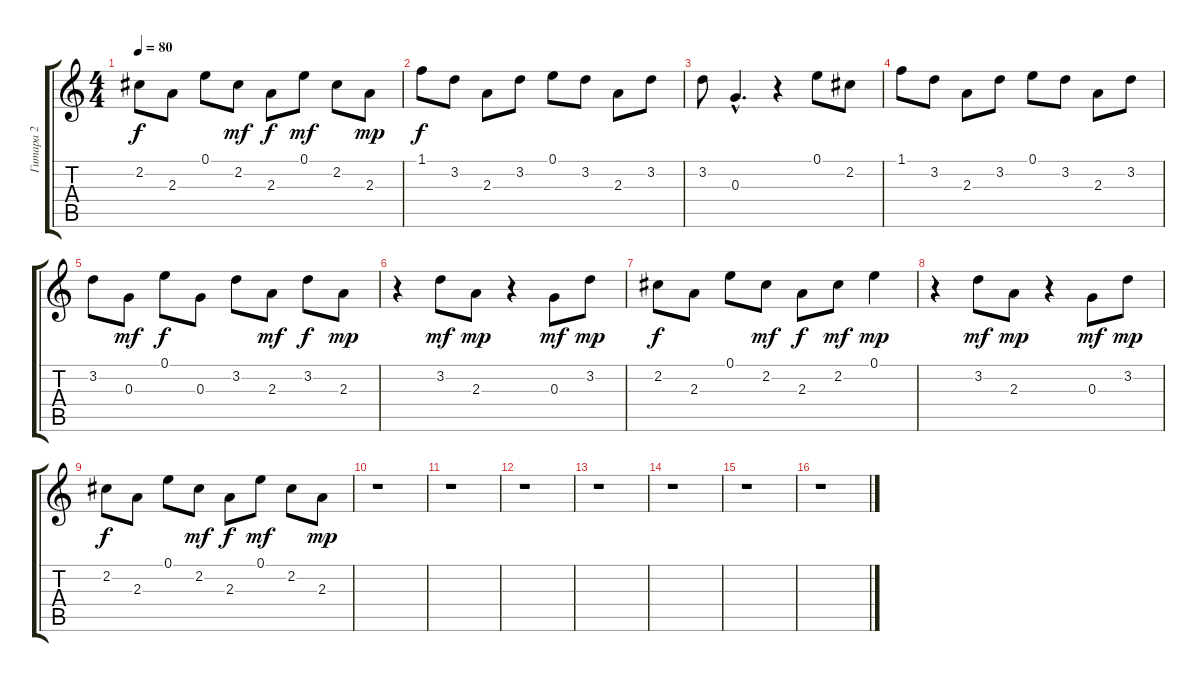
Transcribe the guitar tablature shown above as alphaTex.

\track ("Гитара 2" "Гитара 2") {instrument electricguitarclean}
\staff {score tabs}
\tuning (E4 B3 G3 D3 A2 E2) {hide}
\ts (4 4)
\tempo 80
\clef g2
\ks c
2.2.8{dy f} 2.3.8 0.1.8 2.2.8{dy mf} 2.3.8{dy f} 0.1.8{dy mf} 2.2.8 2.3.8{dy mp} |
1.1.8{dy f volume 10} 3.2.8 2.3.8 3.2.8 0.1.8 3.2.8 2.3.8 3.2.8 |
3.2.8 0.3{hac}.4{d} r.4 0.1.8 2.2.8 |
1.1.8 3.2.8 2.3.8 3.2.8 0.1.8 3.2.8 2.3.8 3.2.8 |
3.2.8 0.3.8{dy mf} 0.1.8{dy f} 0.3.8 3.2.8 2.3.8{dy mf} 3.2.8{dy f} 2.3.8{dy mp} |
r.4 3.2.8{dy mf} 2.3.8{dy mp} r.4 0.3.8{dy mf} 3.2.8{dy mp} |
2.2.8{dy f} 2.3.8 0.1.8 2.2.8{dy mf} 2.3.8{dy f} 2.2.8{dy mf} 0.1.4{dy mp} |
r.4 3.2.8{dy mf} 2.3.8{dy mp} r.4 0.3.8{dy mf} 3.2.8{dy mp} |
2.2.8{dy f} 2.3.8 0.1.8 2.2.8{dy mf} 2.3.8{dy f} 0.1.8{dy mf} 2.2.8 2.3.8{dy mp} |
r.1 |
r.1 |
r.1 |
r.1 |
r.1 |
r.1 |
r.1
